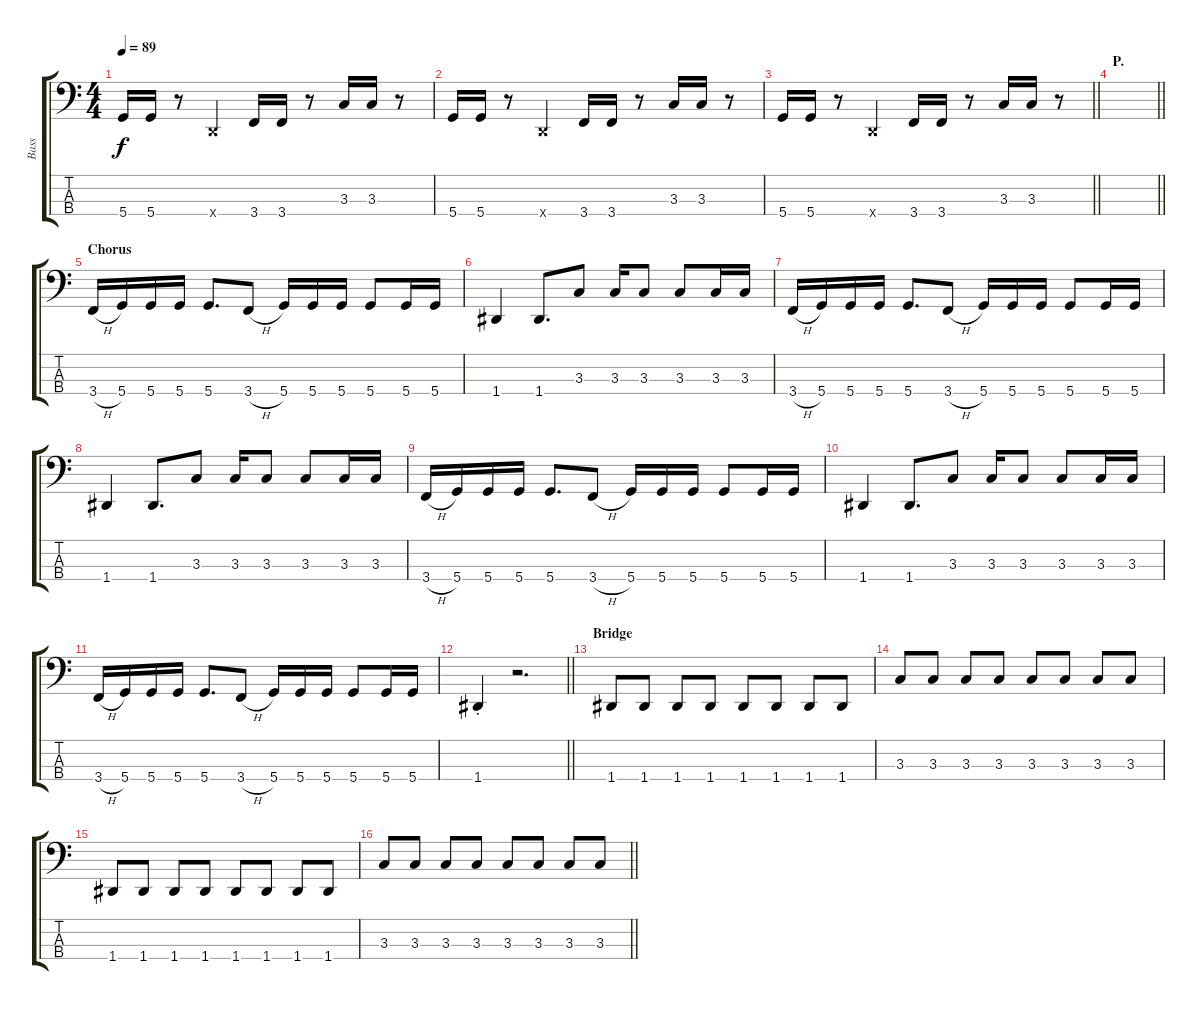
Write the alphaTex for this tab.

\track ("Bass" "Bass") {instrument electricbassfinger}
\staff {score tabs}
\tuning (G2 D2 A1 D1) {hide}
\ts (4 4)
\tempo 89
\clef f4
\ks c
5.4.16{dy f} 5.4.16 r.8 0.4{x}.4 3.4.16 3.4.16 r.8 3.3.16 3.3.16 r.8 |
5.4.16 5.4.16 r.8 0.4{x}.4 3.4.16 3.4.16 r.8 3.3.16 3.3.16 r.8 |
\barLineRight lightlight
5.4.16 5.4.16 r.8 0.4{x}.4 3.4.16 3.4.16 r.8 3.3.16 3.3.16 r.8 |
\section ("" "P.")
\barLineRight lightlight
|
\section ("" "Chorus")
3.4{h}.16 5.4.16 5.4.16 5.4.16 5.4.8{d} 3.4{h}.8 5.4.16 5.4.16 5.4.16 5.4.8 5.4.16 5.4.16 |
1.4.4 1.4.8{d} 3.3.8 3.3.16 3.3.8 3.3.8 3.3.16 3.3.16 |
3.4{h}.16 5.4.16 5.4.16 5.4.16 5.4.8{d} 3.4{h}.8 5.4.16 5.4.16 5.4.16 5.4.8 5.4.16 5.4.16 |
1.4.4 1.4.8{d} 3.3.8 3.3.16 3.3.8 3.3.8 3.3.16 3.3.16 |
3.4{h}.16 5.4.16 5.4.16 5.4.16 5.4.8{d} 3.4{h}.8 5.4.16 5.4.16 5.4.16 5.4.8 5.4.16 5.4.16 |
1.4.4 1.4.8{d} 3.3.8 3.3.16 3.3.8 3.3.8 3.3.16 3.3.16 |
3.4{h}.16 5.4.16 5.4.16 5.4.16 5.4.8{d} 3.4{h}.8 5.4.16 5.4.16 5.4.16 5.4.8 5.4.16 5.4.16 |
\barLineRight lightlight
1.4{st}.4 r.2{d} |
\section ("" "Bridge")
1.4.8 1.4.8 1.4.8 1.4.8 1.4.8 1.4.8 1.4.8 1.4.8 |
3.3.8 3.3.8 3.3.8 3.3.8 3.3.8 3.3.8 3.3.8 3.3.8 |
1.4.8 1.4.8 1.4.8 1.4.8 1.4.8 1.4.8 1.4.8 1.4.8 |
\barLineRight lightlight
3.3.8 3.3.8 3.3.8 3.3.8 3.3.8 3.3.8 3.3.8 3.3.8
